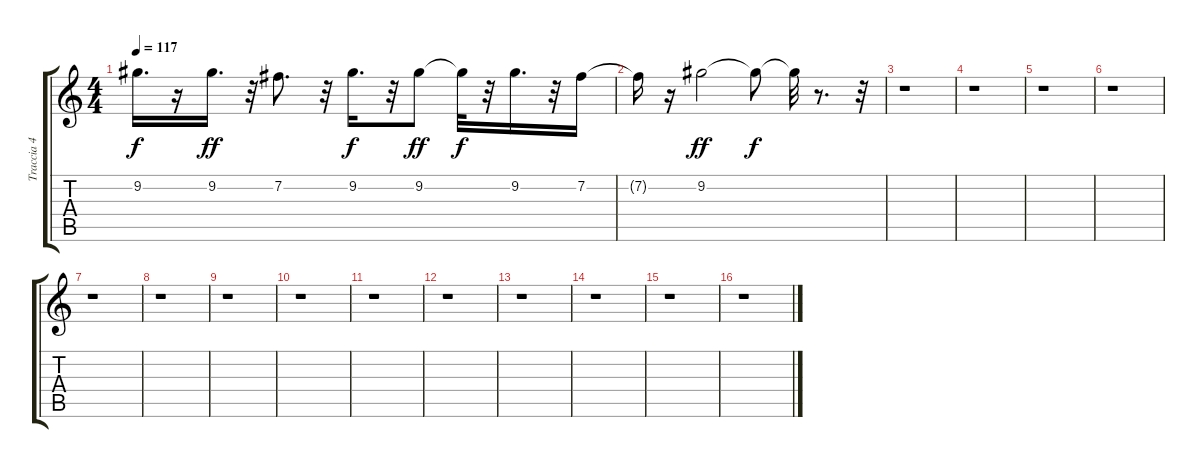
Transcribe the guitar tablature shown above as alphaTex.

\track ("Traccia 4" "Traccia 4") {instrument electricguitarjazz}
\staff {score tabs}
\tuning (E4 B3 G3 D3 A2 E2) {hide}
\ts (4 4)
\tempo 117
\clef g2
\ks c
9.2{t}.16{d dy f} r.16 9.2.16{d dy ff} r.32 7.2.8{d} r.32 9.2.16{d dy f} r.32 9.2.8{dy ff} 9.2{t}.32{dy f} r.32 9.2.16{d} r.32 7.2.16 |
7.2{t}.16 r.16 9.2.2{dy ff} 9.2{t}.8{dy f} 9.2{t}.32 r.8{d} r.32 |
r.1 |
r.1 |
r.1 |
r.1 |
r.1 |
r.1 |
r.1 |
r.1 |
r.1 |
r.1 |
r.1 |
r.1 |
r.1 |
r.1
